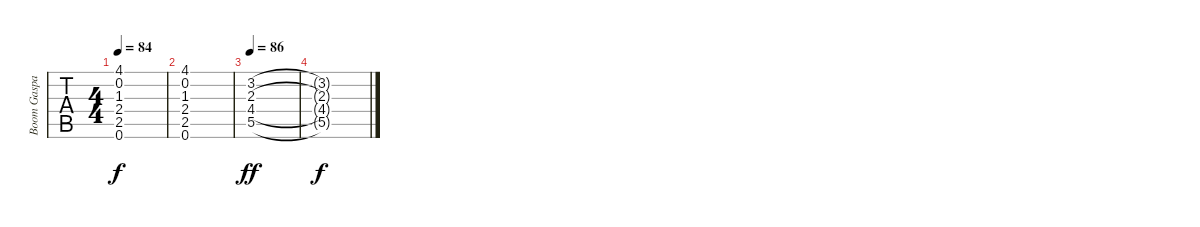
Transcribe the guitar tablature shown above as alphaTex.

\track ("Boom Gaspar" "Boom Gaspa") {instrument brightacousticpiano}
\staff {tabs}
\tuning (E4 B3 G3 D3 A2 E2) {hide}
\ts (4 4)
\tempo 84
\clef g2
\ks c
(4.1 0.2 1.3 2.4 2.5 0.6).1{dy f} |
(4.1 0.2 1.3 2.4 2.5 0.6).1 |
\tempo 86
(3.2 2.3 4.4 5.5).1{dy ff} |
(3.2{t} 2.3{t} 4.4{t} 5.5{t}).1{dy f}
